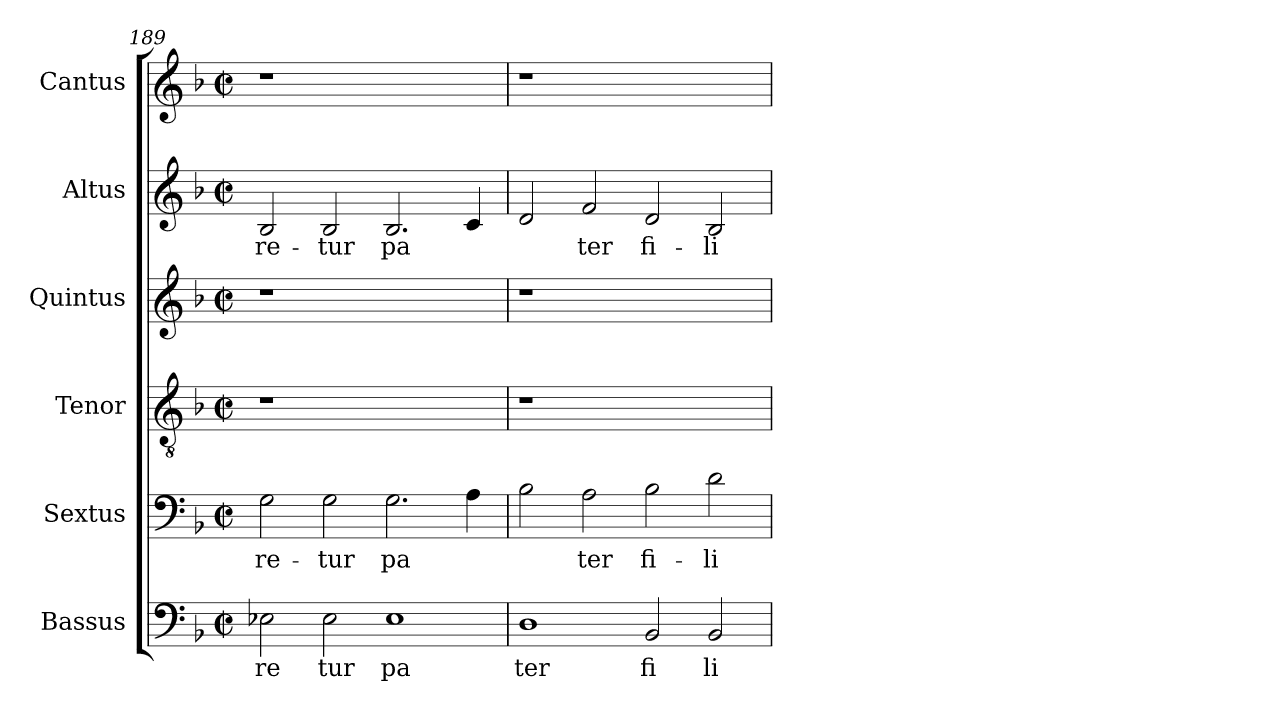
**kern	**text	**kern	**text	**kern	**kern	**kern	**text	**kern
*part6	*part6	*part5	*part5	*part4	*part3	*part2	*part2	*part1
*staff6	*staff6	*staff5	*staff5	*staff4	*staff3	*staff2	*staff2	*staff1
*I"Bassus	*	*I"Sextus	*	*I"Tenor	*I"Quintus	*I"Altus	*	*I"Cantus
*I'Bassus	*	*I'Sextus	*	*I'Tenor	*I'Quintus	*I'Altus	*	*I'Cantus
*clefF4	*	*clefF4	*	*clefGv2	*clefG2	*clefG2	*	*clefG2
*k[b-]	*	*k[b-]	*	*k[b-]	*k[b-]	*k[b-]	*	*k[b-]
*F:	*	*F:	*	*F:	*F:	*F:	*	*F:
*M2/2	*	*M2/2	*	*M2/2	*M2/2	*M2/2	*	*M2/2
*met(c|)	*	*met(c|)	*	*met(c|)	*met(c|)	*met(c|)	*	*met(c|)
=189	=189	=189	=189	=189	=189	=189	=189	=189
!	!LO:LY:b:cj	!	!LO:LY:b:cj	!	!	!	!LO:LY:b:cj	!
2E-X\	re	2G\	-re-	1r	1r	2B-/	-re-	1r
!	!LO:LY:b:cj	!	!LO:LY:b:cj	!	!	!	!LO:LY:b:cj	!
2E-\	tur	2G\	-tur	.	.	2B-/	-tur	.
!	!LO:LY:b:cj	!	!LO:LY:b:cj	!	!	!	!LO:LY:b:cj	!
1E-	pa	2.G\	pa-	1ryy	1ryy	2.B-/	pa-	1ryy
!	!	!	!LO:LY:b:cj	!	!	!	!LO:LY:b:cj	!
.	.	4A\	--	.	.	4c/	--	.
=190	=190	=190	=190	=190	=190	=190	=190	=190
!	!LO:LY:b:cj	!	!LO:LY:b:cj	!	!	!	!LO:LY:b:cj	!
1D	ter	2B-\	--	1r	1r	2d/	--	1r
!	!	!	!LO:LY:b:cj	!	!	!	!LO:LY:b:cj	!
.	.	2A\	-ter	.	.	2f/	-ter	.
!	!LO:LY:b:cj	!	!LO:LY:b:cj	!	!	!	!LO:LY:b:cj	!
2BB-/	fi	2B-\	fi-	1ryy	1ryy	2d/	fi-	1ryy
!	!LO:LY:b:cj	!	!LO:LY:b:cj	!	!	!	!LO:LY:b:cj	!
2BB-/	li	2d\	-li-	.	.	2B-/	-li-	.
=	=	=	=	=	=	=	=	=
*-	*-	*-	*-	*-	*-	*-	*-	*-
